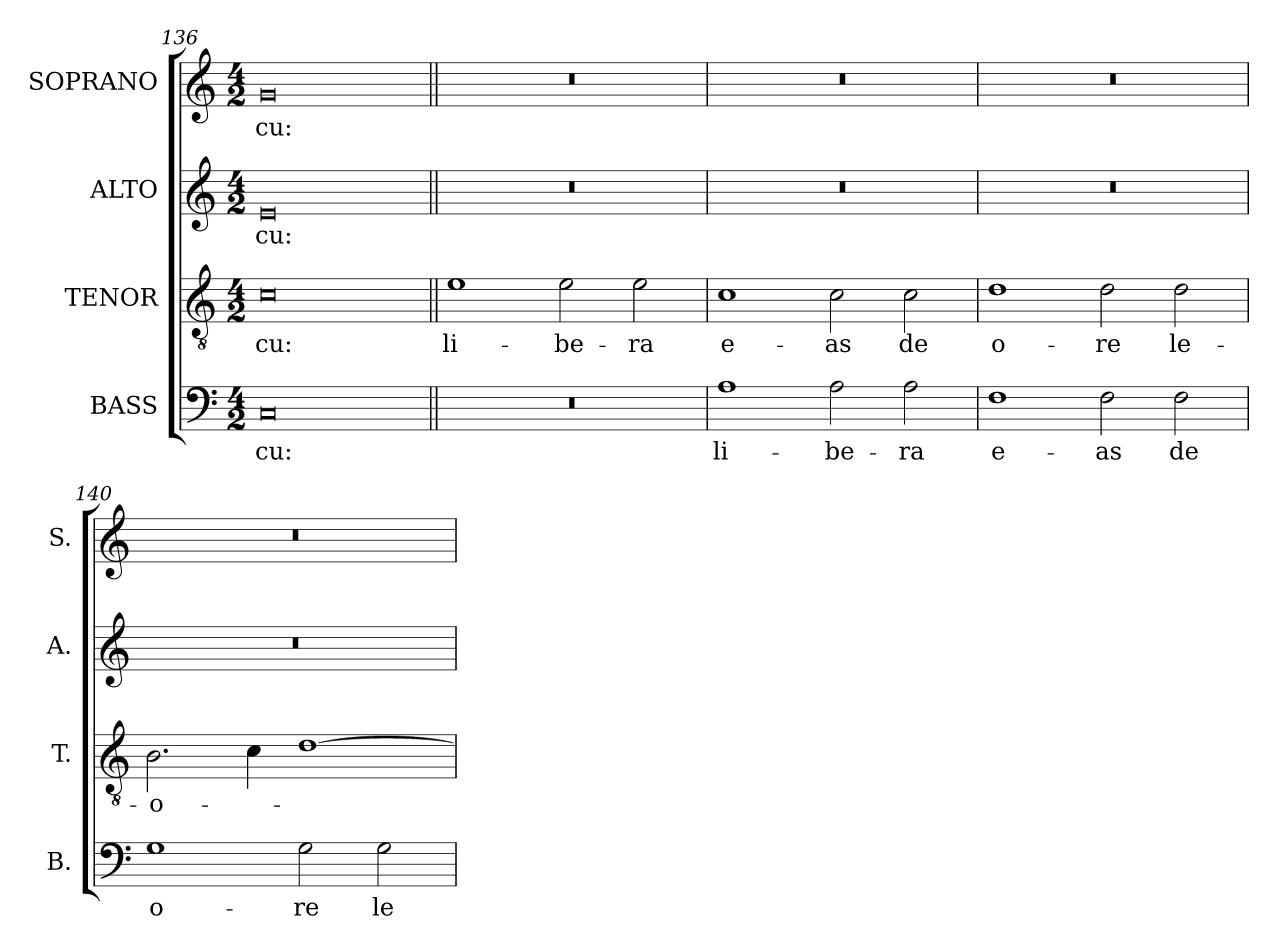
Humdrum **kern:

**kern	**text	**kern	**text	**kern	**text	**kern	**text
*part4	*part4	*part3	*part3	*part2	*part2	*part1	*part1
*staff4	*staff4	*staff3	*staff3	*staff2	*staff2	*staff1	*staff1
*I"BASS	*	*I"TENOR	*	*I"ALTO	*	*I"SOPRANO	*
*I'B.	*	*I'T.	*	*I'A.	*	*I'S.	*
*clefF4	*	*clefGv2	*	*clefG2	*	*clefG2	*
*	*	*ITrd7c12	*	*	*	*	*
*k[]	*	*k[]	*	*k[]	*	*k[]	*
*C:	*	*C:	*	*C:	*	*C:	*
*M4/2	*	*M4/2	*	*M4/2	*	*M4/2	*
=136	=136	=136	=136	=136	=136	=136	=136
!	!LO:LY:b:color=#000000	!	!	!	!	!	!
!	!	!	!LO:LY:b:color=#000000	!	!	!	!
!	!	!	!	!	!LO:LY:b:color=#000000	!	!
!	!	!	!	!	!	!	!LO:LY:b:color=#000000
0Ci	-cu:	0Ci	-cu:	0ei	-cu:	0gi	-cu:
=137||	=137||	=137||	=137||	=137||	=137||	=137||	=137||
!LO:N:vis=1	!	!	!	!	!	!	!
!	!	!	!LO:LY:b:color=#000000	!LO:N:vis=1	!	!LO:N:vis=1	!
0r	.	1Ei	li-	0r	.	0r	.
!	!	!	!LO:LY:b:color=#000000	!	!	!	!
.	.	2Ei\	-be-	.	.	.	.
!	!	!	!LO:LY:b:color=#000000	!	!	!	!
.	.	2Ei\	-ra	.	.	.	.
=138	=138	=138	=138	=138	=138	=138	=138
!	!LO:LY:b:color=#000000	!	!	!	!	!	!
!	!	!	!LO:LY:b:color=#000000	!LO:N:vis=1	!	!LO:N:vis=1	!
1Ai	li-	1Ci	e-	0r	.	0r	.
!	!LO:LY:b:color=#000000	!	!	!	!	!	!
!	!	!	!LO:LY:b:color=#000000	!	!	!	!
2Ai\	-be-	2Ci\	-as	.	.	.	.
!	!LO:LY:b:color=#000000	!	!	!	!	!	!
!	!	!	!LO:LY:b:color=#000000	!	!	!	!
2Ai\	-ra	2Ci\	de	.	.	.	.
=139	=139	=139	=139	=139	=139	=139	=139
!	!LO:LY:b:color=#000000	!	!	!	!	!	!
!	!	!	!LO:LY:b:color=#000000	!LO:N:vis=1	!	!LO:N:vis=1	!
1Fi	e-	1Di	o-	0r	.	0r	.
!	!LO:LY:b:color=#000000	!	!	!	!	!	!
!	!	!	!LO:LY:b:color=#000000	!	!	!	!
2Fi\	-as	2Di\	-re	.	.	.	.
!	!LO:LY:b:color=#000000	!	!	!	!	!	!
!	!	!	!LO:LY:b:color=#000000	!	!	!	!
2Fi\	de	2Di\	le-	.	.	.	.
=140	=140	=140	=140	=140	=140	=140	=140
!	!LO:LY:b:color=#000000	!	!	!	!	!	!
!	!	!	!LO:LY:b:color=#000000	!LO:N:vis=1	!	!LO:N:vis=1	!
1Gi	o-	2.BBi\	-o-	0r	.	0r	.
.	.	4Ci\	.	.	.	.	.
!	!LO:LY:b:color=#000000	!	!	!	!	!	!
2Gi\	-re	[1Di	.	.	.	.	.
!	!LO:LY:b:color=#000000	!	!	!	!	!	!
2Gi\	le-	.	.	.	.	.	.
=	=	=	=	=	=	=	=
*-	*-	*-	*-	*-	*-	*-	*-
